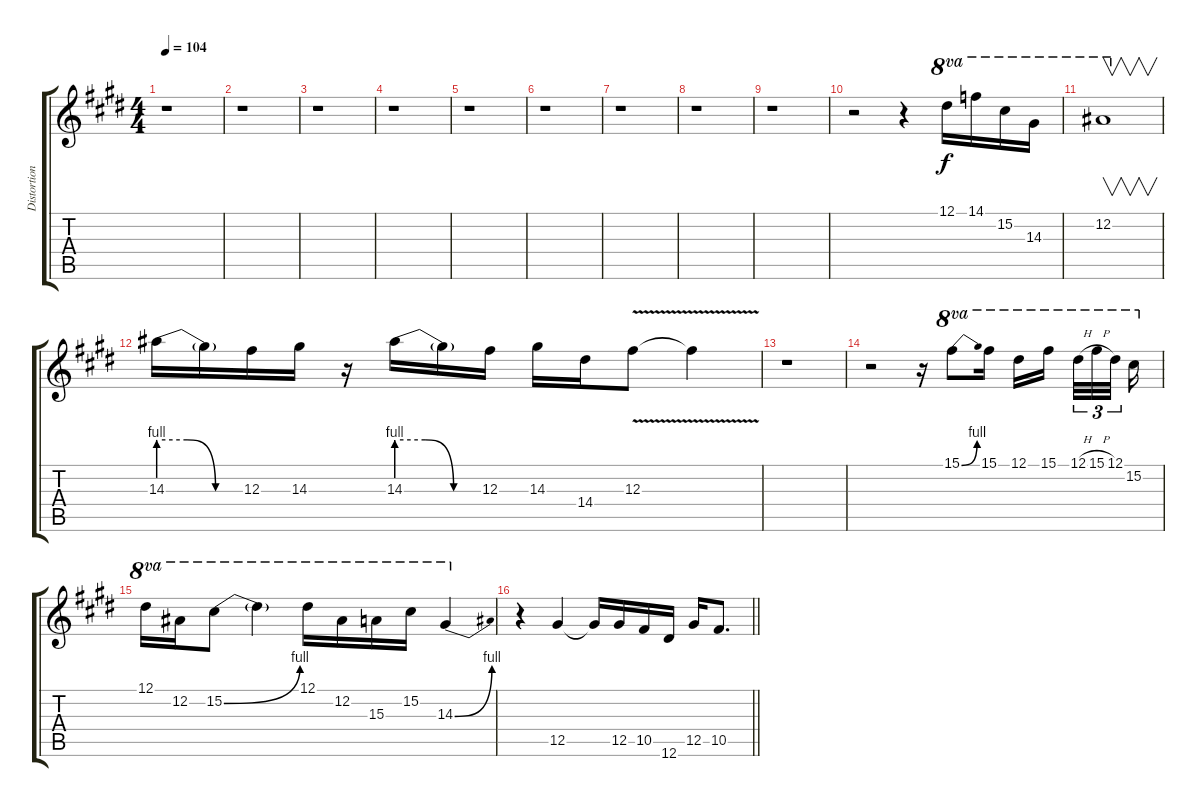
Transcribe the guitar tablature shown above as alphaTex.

\track ("Distortion" "Distortion") {instrument distortionguitar}
\staff {score tabs}
\tuning (Eb4 Bb3 Gb3 Db3 Ab2 Eb2) {hide}
\ts (4 4)
\tempo 104
\clef g2
\ks c#minor
r.1{dy f} |
r.1 |
r.1 |
r.1 |
r.1 |
r.1 |
r.1 |
r.1 |
r.1 |
r.2 r.4 12.1.16{ot 8va} 14.1.16{ot 8va} 15.2.16{ot 8va} 14.3.16{ot 8va} |
12.2.1{v ot 8va} |
14.3{be (custom 0 4 20 4 40 0 60 0)}.16 14.3{t}.16 12.3.16 14.3.16 r.16 14.3{be (custom 0 4 20 4 40 0 60 0)}.16 14.3{t}.16 12.3.16 14.3.16 14.4.16 12.3{v}.8 12.3{v t}.4 |
r.1 |
r.2 r.16 15.1{be (bend 0 0 60 4)}.8{ot 8va} 15.1.16{ot 8va} 12.1.16{ot 8va} 15.1.16{ot 8va beam splitsecondary} 12.1{h}.32{tu (3 2) ot 8va} 15.1{h}.32{tu (3 2) ot 8va} 12.1.32{tu (3 2) ot 8va beam splitsecondary} 15.2.16{ot 8va} |
\ks e
12.1.16{ot 8va} 12.2.16{ot 8va} 15.2{be (bend 0 0 60 4)}.8{ot 8va} 15.2{t}.4{ot 8va} 12.1.16{ot 8va} 12.2.16{ot 8va} 15.3.16{ot 8va} 15.2.16{ot 8va} 14.3{be (bend 0 0 60 4)}.4{ot 8va} |
\barLineRight lightlight
\ks c#minor
r.4 12.5.4 12.5{t}.16 12.5.16 10.5.16 12.6.16 12.5.16 10.5.8{d}
